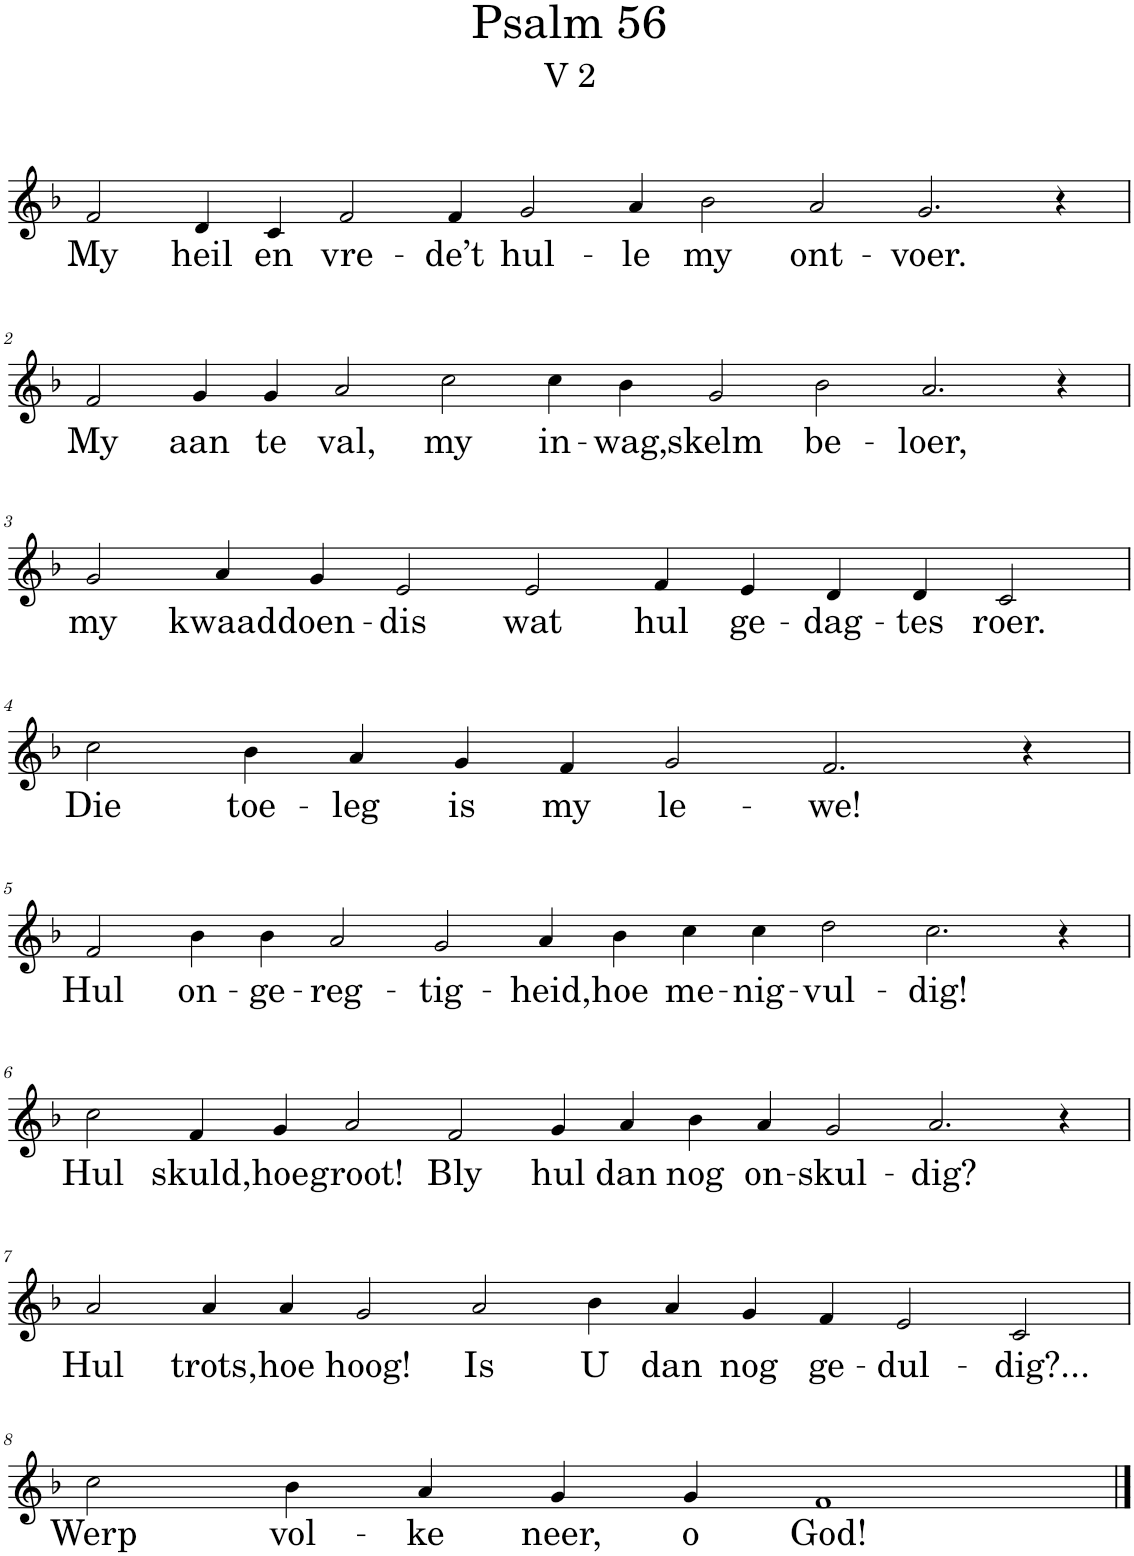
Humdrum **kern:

**kern	**text
*part1	*part1
*staff1	*staff1
*I"Pipe Organ	*
*I'Org.	*
*clefG2	*
*k[b-]	*
*M18/4	*
=1	=1
!	!LO:LY:b
2f/	My
!	!LO:LY:b
4d/	heil
!	!LO:LY:b
4c/	en
!	!LO:LY:b
2f/	vre-
!	!LO:LY:b
4f/	-de’t
!	!LO:LY:b
2g/	hul-
!	!LO:LY:b
4a/	-le
!	!LO:LY:b
2b-\	my
!	!LO:LY:b
2a/	ont-
!	!LO:LY:b
2.g/	-voer.
4r	.
!!LO:LB:g=z
=2	=2
!	!LO:LY:b
2f/	My
!	!LO:LY:b
4g/	aan
!	!LO:LY:b
4g/	te
!	!LO:LY:b
2a/	val,
!	!LO:LY:b
2cc\	my
!	!LO:LY:b
4cc\	in-
!	!LO:LY:b
4b-\	-wag,
!	!LO:LY:b
2g/	skelm
!	!LO:LY:b
2b-\	be-
!	!LO:LY:b
2.a/	-loer,
4r	.
!!LO:LB:g=z
=3	=3
*M14/4	*
!	!LO:LY:b
2g/	my
!	!LO:LY:b
4a/	kwaad
!	!LO:LY:b
4g/	doen-
!	!LO:LY:b
2e/	-dis
!	!LO:LY:b
2e/	wat
!	!LO:LY:b
4f/	hul
!	!LO:LY:b
4e/	ge-
!	!LO:LY:b
4d/	-dag-
!	!LO:LY:b
4d/	-tes
!	!LO:LY:b
2c/	roer.
!!LO:LB:g=z
=4	=4
*M12/4	*
!	!LO:LY:b
2cc\	Die
!	!LO:LY:b
4b-\	toe-
!	!LO:LY:b
4a/	-leg
!	!LO:LY:b
4g/	is
!	!LO:LY:b
4f/	my
!	!LO:LY:b
2g/	le-
!	!LO:LY:b
2.f/	-we!
4r	.
!!LO:LB:g=z
=5	=5
*M18/4	*
!	!LO:LY:b
2f/	Hul
!	!LO:LY:b
4b-\	on-
!	!LO:LY:b
4b-\	-ge-
!	!LO:LY:b
2a/	-reg-
!	!LO:LY:b
2g/	-tig-
!	!LO:LY:b
4a/	-heid,
!	!LO:LY:b
4b-\	hoe
!	!LO:LY:b
4cc\	me-
!	!LO:LY:b
4cc\	-nig-
!	!LO:LY:b
2dd\	-vul-
!	!LO:LY:b
2.cc\	-dig!
4r	.
!!LO:LB:g=z
=6	=6
!	!LO:LY:b
2cc\	Hul
!	!LO:LY:b
4f/	skuld,
!	!LO:LY:b
4g/	hoe
!	!LO:LY:b
2a/	groot!
!	!LO:LY:b
2f/	Bly
!	!LO:LY:b
4g/	hul
!	!LO:LY:b
4a/	dan
!	!LO:LY:b
4b-\	nog
!	!LO:LY:b
4a/	on-
!	!LO:LY:b
2g/	-skul-
!	!LO:LY:b
2.a/	-dig?
4r	.
!!LO:LB:g=z
=7	=7
*M16/4	*
!	!LO:LY:b
2a/	Hul
!	!LO:LY:b
4a/	trots,
!	!LO:LY:b
4a/	hoe
!	!LO:LY:b
2g/	hoog!
!	!LO:LY:b
2a/	Is
!	!LO:LY:b
4b-\	U
!	!LO:LY:b
4a/	dan
!	!LO:LY:b
4g/	nog
!	!LO:LY:b
4f/	ge-
!	!LO:LY:b
2e/	-dul-
!	!LO:LY:b
2c/	-dig?...
!!LO:LB:g=z
=8	=8
*M10/4	*
!	!LO:LY:b
2cc\	Werp
!	!LO:LY:b
4b-\	vol-
!	!LO:LY:b
4a/	-ke
!	!LO:LY:b
4g/	neer,
!	!LO:LY:b
4g/	o
!	!LO:LY:b
1f	God!
==	==
*-	*-
